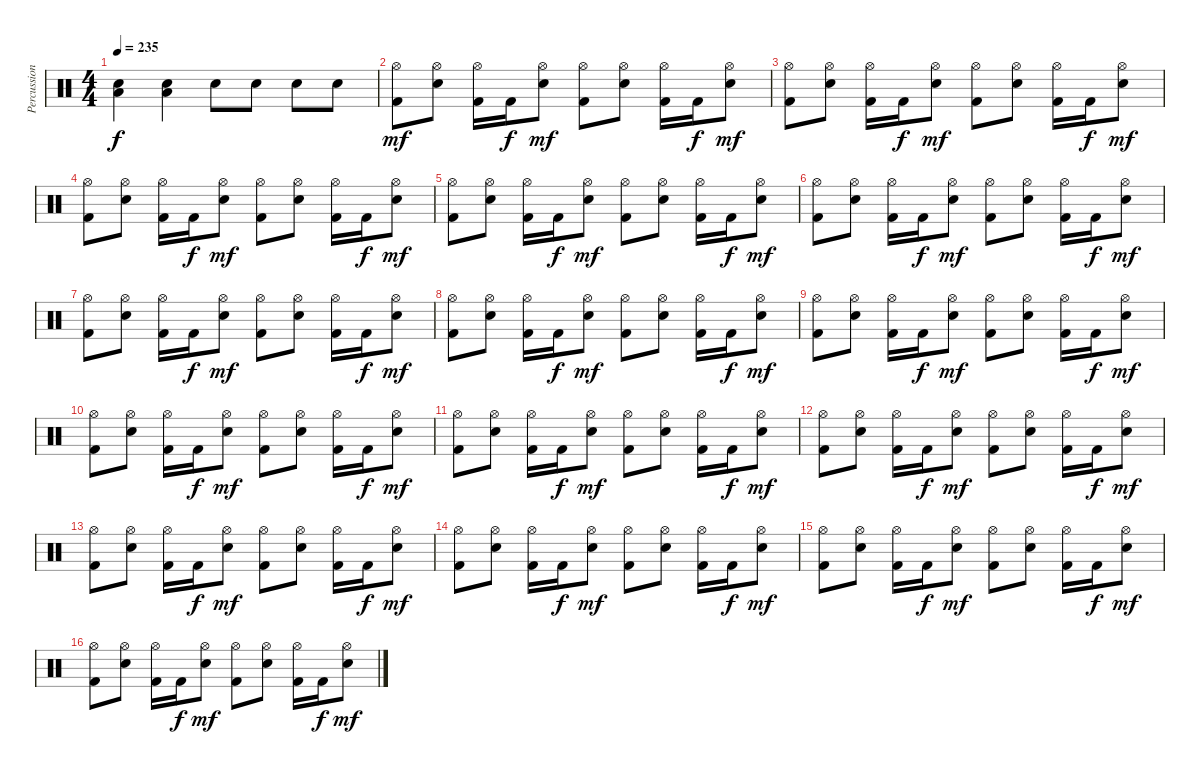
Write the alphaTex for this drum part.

\track ("Percussions" "Percussion") {instrument percussion}
\staff {score}
\articulation defaults
\ts (4 4)
\tempo 235
\clef neutral
\ks c
("Low Tom (hit)" "Snare (hit) 2").4{dy f} ("Low Tom (hit)" "Snare (hit) 2").4 "Snare (hit) 2".8 "Snare (hit) 2".8 "Snare (hit) 2".8 "Snare (hit) 2".8 |
("Hi-Hat (open)" "Kick (hit) 2").8{dy mf} ("Hi-Hat (open)" "Snare (hit) 2").8 ("Hi-Hat (open)" "Kick (hit) 2").16 "Kick (hit) 2".16{dy f} ("Hi-Hat (open)" "Snare (hit) 2").8{dy mf} ("Hi-Hat (open)" "Kick (hit) 2").8 ("Hi-Hat (open)" "Snare (hit) 2").8 ("Hi-Hat (open)" "Kick (hit) 2").16 "Kick (hit) 2".16{dy f} ("Hi-Hat (open)" "Snare (hit) 2").8{dy mf} |
("Hi-Hat (open)" "Kick (hit) 2").8 ("Hi-Hat (open)" "Snare (hit) 2").8 ("Hi-Hat (open)" "Kick (hit) 2").16 "Kick (hit) 2".16{dy f} ("Hi-Hat (open)" "Snare (hit) 2").8{dy mf} ("Hi-Hat (open)" "Kick (hit) 2").8 ("Hi-Hat (open)" "Snare (hit) 2").8 ("Hi-Hat (open)" "Kick (hit) 2").16 "Kick (hit) 2".16{dy f} ("Hi-Hat (open)" "Snare (hit) 2").8{dy mf} |
("Hi-Hat (open)" "Kick (hit) 2").8 ("Hi-Hat (open)" "Snare (hit) 2").8 ("Hi-Hat (open)" "Kick (hit) 2").16 "Kick (hit) 2".16{dy f} ("Hi-Hat (open)" "Snare (hit) 2").8{dy mf} ("Hi-Hat (open)" "Kick (hit) 2").8 ("Hi-Hat (open)" "Snare (hit) 2").8 ("Hi-Hat (open)" "Kick (hit) 2").16 "Kick (hit) 2".16{dy f} ("Hi-Hat (open)" "Snare (hit) 2").8{dy mf} |
("Hi-Hat (open)" "Kick (hit) 2").8 ("Hi-Hat (open)" "Snare (hit) 2").8 ("Hi-Hat (open)" "Kick (hit) 2").16 "Kick (hit) 2".16{dy f} ("Hi-Hat (open)" "Snare (hit) 2").8{dy mf} ("Hi-Hat (open)" "Kick (hit) 2").8 ("Hi-Hat (open)" "Snare (hit) 2").8 ("Hi-Hat (open)" "Kick (hit) 2").16 "Kick (hit) 2".16{dy f} ("Hi-Hat (open)" "Snare (hit) 2").8{dy mf} |
("Hi-Hat (open)" "Kick (hit) 2").8 ("Hi-Hat (open)" "Snare (hit) 2").8 ("Hi-Hat (open)" "Kick (hit) 2").16 "Kick (hit) 2".16{dy f} ("Hi-Hat (open)" "Snare (hit) 2").8{dy mf} ("Hi-Hat (open)" "Kick (hit) 2").8 ("Hi-Hat (open)" "Snare (hit) 2").8 ("Hi-Hat (open)" "Kick (hit) 2").16 "Kick (hit) 2".16{dy f} ("Hi-Hat (open)" "Snare (hit) 2").8{dy mf} |
("Hi-Hat (open)" "Kick (hit) 2").8 ("Hi-Hat (open)" "Snare (hit) 2").8 ("Hi-Hat (open)" "Kick (hit) 2").16 "Kick (hit) 2".16{dy f} ("Hi-Hat (open)" "Snare (hit) 2").8{dy mf} ("Hi-Hat (open)" "Kick (hit) 2").8 ("Hi-Hat (open)" "Snare (hit) 2").8 ("Hi-Hat (open)" "Kick (hit) 2").16 "Kick (hit) 2".16{dy f} ("Hi-Hat (open)" "Snare (hit) 2").8{dy mf} |
("Hi-Hat (open)" "Kick (hit) 2").8 ("Hi-Hat (open)" "Snare (hit) 2").8 ("Hi-Hat (open)" "Kick (hit) 2").16 "Kick (hit) 2".16{dy f} ("Hi-Hat (open)" "Snare (hit) 2").8{dy mf} ("Hi-Hat (open)" "Kick (hit) 2").8 ("Hi-Hat (open)" "Snare (hit) 2").8 ("Hi-Hat (open)" "Kick (hit) 2").16 "Kick (hit) 2".16{dy f} ("Hi-Hat (open)" "Snare (hit) 2").8{dy mf} |
("Hi-Hat (open)" "Kick (hit) 2").8 ("Hi-Hat (open)" "Snare (hit) 2").8 ("Hi-Hat (open)" "Kick (hit) 2").16 "Kick (hit) 2".16{dy f} ("Hi-Hat (open)" "Snare (hit) 2").8{dy mf} ("Hi-Hat (open)" "Kick (hit) 2").8 ("Hi-Hat (open)" "Snare (hit) 2").8 ("Hi-Hat (open)" "Kick (hit) 2").16 "Kick (hit) 2".16{dy f} ("Hi-Hat (open)" "Snare (hit) 2").8{dy mf} |
("Hi-Hat (open)" "Kick (hit) 2").8 ("Hi-Hat (open)" "Snare (hit) 2").8 ("Hi-Hat (open)" "Kick (hit) 2").16 "Kick (hit) 2".16{dy f} ("Hi-Hat (open)" "Snare (hit) 2").8{dy mf} ("Hi-Hat (open)" "Kick (hit) 2").8 ("Hi-Hat (open)" "Snare (hit) 2").8 ("Hi-Hat (open)" "Kick (hit) 2").16 "Kick (hit) 2".16{dy f} ("Hi-Hat (open)" "Snare (hit) 2").8{dy mf} |
("Hi-Hat (open)" "Kick (hit) 2").8 ("Hi-Hat (open)" "Snare (hit) 2").8 ("Hi-Hat (open)" "Kick (hit) 2").16 "Kick (hit) 2".16{dy f} ("Hi-Hat (open)" "Snare (hit) 2").8{dy mf} ("Hi-Hat (open)" "Kick (hit) 2").8 ("Hi-Hat (open)" "Snare (hit) 2").8 ("Hi-Hat (open)" "Kick (hit) 2").16 "Kick (hit) 2".16{dy f} ("Hi-Hat (open)" "Snare (hit) 2").8{dy mf} |
("Hi-Hat (open)" "Kick (hit) 2").8 ("Hi-Hat (open)" "Snare (hit) 2").8 ("Hi-Hat (open)" "Kick (hit) 2").16 "Kick (hit) 2".16{dy f} ("Hi-Hat (open)" "Snare (hit) 2").8{dy mf} ("Hi-Hat (open)" "Kick (hit) 2").8 ("Hi-Hat (open)" "Snare (hit) 2").8 ("Hi-Hat (open)" "Kick (hit) 2").16 "Kick (hit) 2".16{dy f} ("Hi-Hat (open)" "Snare (hit) 2").8{dy mf} |
("Hi-Hat (open)" "Kick (hit) 2").8 ("Hi-Hat (open)" "Snare (hit) 2").8 ("Hi-Hat (open)" "Kick (hit) 2").16 "Kick (hit) 2".16{dy f} ("Hi-Hat (open)" "Snare (hit) 2").8{dy mf} ("Hi-Hat (open)" "Kick (hit) 2").8 ("Hi-Hat (open)" "Snare (hit) 2").8 ("Hi-Hat (open)" "Kick (hit) 2").16 "Kick (hit) 2".16{dy f} ("Hi-Hat (open)" "Snare (hit) 2").8{dy mf} |
("Hi-Hat (open)" "Kick (hit) 2").8 ("Hi-Hat (open)" "Snare (hit) 2").8 ("Hi-Hat (open)" "Kick (hit) 2").16 "Kick (hit) 2".16{dy f} ("Hi-Hat (open)" "Snare (hit) 2").8{dy mf} ("Hi-Hat (open)" "Kick (hit) 2").8 ("Hi-Hat (open)" "Snare (hit) 2").8 ("Hi-Hat (open)" "Kick (hit) 2").16 "Kick (hit) 2".16{dy f} ("Hi-Hat (open)" "Snare (hit) 2").8{dy mf} |
("Hi-Hat (open)" "Kick (hit) 2").8 ("Hi-Hat (open)" "Snare (hit) 2").8 ("Hi-Hat (open)" "Kick (hit) 2").16 "Kick (hit) 2".16{dy f} ("Hi-Hat (open)" "Snare (hit) 2").8{dy mf} ("Hi-Hat (open)" "Kick (hit) 2").8 ("Hi-Hat (open)" "Snare (hit) 2").8 ("Hi-Hat (open)" "Kick (hit) 2").16 "Kick (hit) 2".16{dy f} ("Hi-Hat (open)" "Snare (hit) 2").8{dy mf} |
("Hi-Hat (open)" "Kick (hit) 2").8 ("Hi-Hat (open)" "Snare (hit) 2").8 ("Hi-Hat (open)" "Kick (hit) 2").16 "Kick (hit) 2".16{dy f} ("Hi-Hat (open)" "Snare (hit) 2").8{dy mf} ("Hi-Hat (open)" "Kick (hit) 2").8 ("Hi-Hat (open)" "Snare (hit) 2").8 ("Hi-Hat (open)" "Kick (hit) 2").16 "Kick (hit) 2".16{dy f} ("Hi-Hat (open)" "Snare (hit) 2").8{dy mf}
